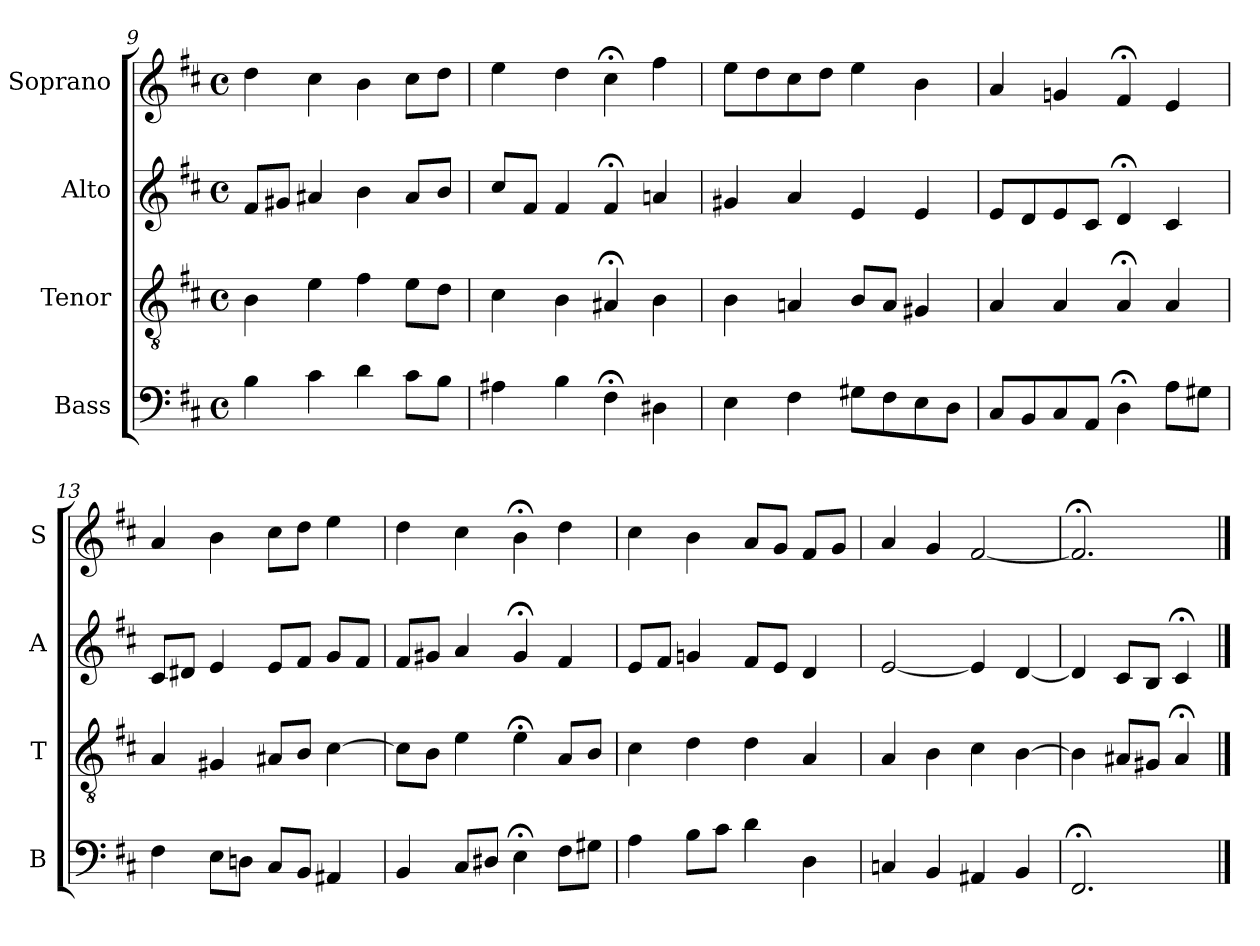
**kern	**kern	**kern	**kern
*part4	*part3	*part2	*part1
*staff4	*staff3	*staff2	*staff1
*I"Bass	*I"Tenor	*I"Alto	*I"Soprano
*I'B	*I'T	*I'A	*I'S
*clefF4	*clefGv2	*clefG2	*clefG2
*k[f#c#]	*k[f#c#]	*k[f#c#]	*k[f#c#]
*b:	*b:	*b:	*b:
*M4/4	*M4/4	*M4/4	*M4/4
*met(c)	*met(c)	*met(c)	*met(c)
=9	=9	=9	=9
4B	4B	8f#L	4dd
.	.	8g#XJ	.
4c#	4e	4a#X	4cc#
4d	4f#	4b	4b
8c#L	8eL	8a#L	8cc#L
8BJ	8dJ	8bJ	8ddJ
=10	=10	=10	=10
4A#X	4c#	8cc#L	4ee
.	.	8f#J	.
4B	4B	4f#	4dd
4F#;<	4A#X;<	4f#;<	4cc#;<
4D#X	4B	4an	4ff#
=11	=11	=11	=11
4E	4B	4g#X	8eeL
.	.	.	8dd
4F#	4An	4a	8cc#
.	.	.	8ddJ
8G#XL	8BL	4e	4ee
8F#	8AJ	.	.
8E	4G#X	4e	4b
8DJ	.	.	.
=12	=12	=12	=12
8C#L	4A	8eL	4a
8BB	.	8d	.
8C#	4A	8e	4gn
8AAJ	.	8c#J	.
4D;<	4A;<	4d;<	4f#;<
8AL	4A	4c#	4e
8G#XJ	.	.	.
=13	=13	=13	=13
4F#	4A	8c#L	4a
.	.	8d#XJ	.
8EL	4G#X	4e	4b
8DnJ	.	.	.
8C#L	8A#XL	8eL	8cc#L
8BBJ	8BJ	8f#J	8ddJ
4AA#X	[4c#	8gL	4ee
.	.	8f#J	.
=14	=14	=14	=14
4BB	8c#L]	8f#L	4dd
.	8BJ	8g#XJ	.
8C#L	4e	4a	4cc#
8D#XJ	.	.	.
4E;<	4e;<	4g#;<	4b;<
8F#L	8AL	4f#	4dd
8G#XJ	8BJ	.	.
=15	=15	=15	=15
4A	4c#	8eL	4cc#
.	.	8f#J	.
8BL	4d	4gn	4b
8c#J	.	.	.
4d	4d	8f#L	8aL
.	.	8eJ	8gJ
4D	4A	4d	8f#L
.	.	.	8gJ
=16	=16	=16	=16
4Cn	4A	[2e	4a
4BB	4B	.	4g
4AA#X	4c#	4e]	[2f#
4BB	[4B	[4d	.
=17	=17	=17	=17
2.FF#;<i	4Bi]	4di]	2.f#;<i]
.	8A#XL	8c#L	.
.	8G#XJ	8BJ	.
.	4A#;<	4c#;<	.
==	==	==	==
*-	*-	*-	*-
